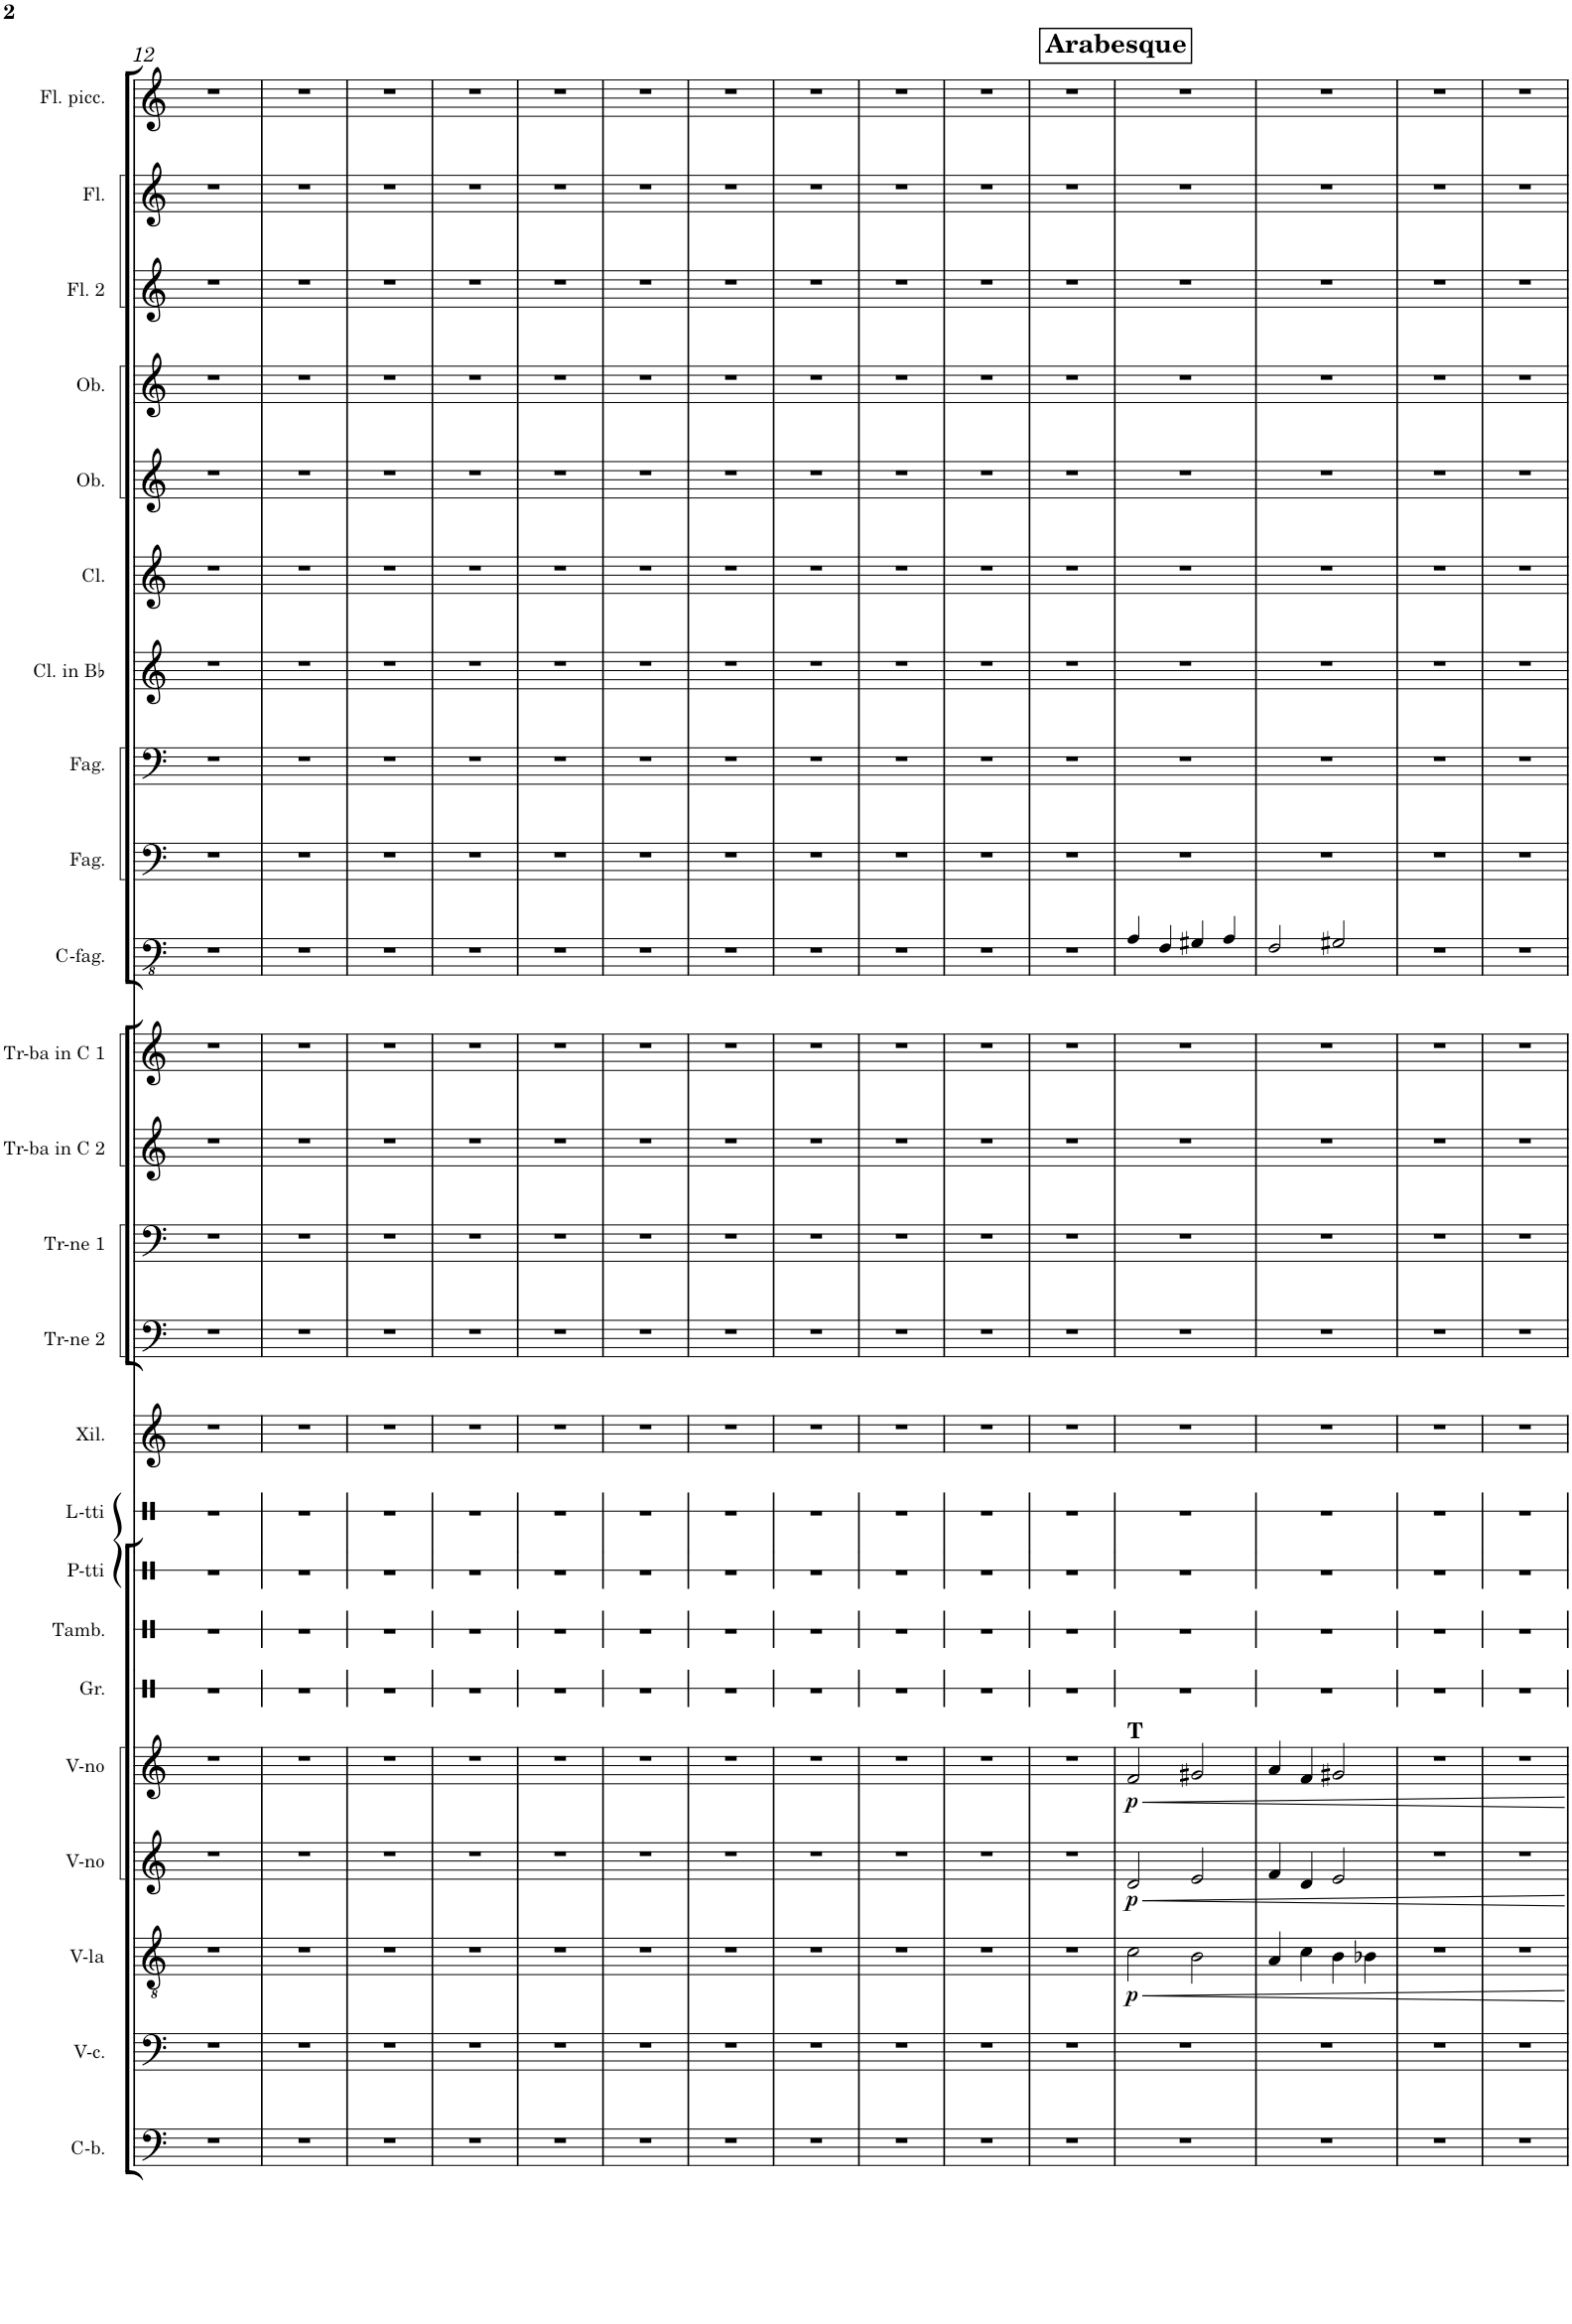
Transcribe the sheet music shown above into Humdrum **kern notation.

**kern	**kern	**kern	**dynam	**kern	**dynam	**kern	**dynam	**kern	**kern	**kern	**kern	**kern	**kern	**kern	**kern	**kern	**kern	**kern	**kern	**kern	**kern	**kern	**kern	**kern	**kern	**kern
*part24	*part23	*part22	*part22	*part21	*part21	*part20	*part20	*part19	*part18	*part17	*part16	*part15	*part14	*part13	*part12	*part11	*part10	*part9	*part8	*part7	*part6	*part5	*part4	*part3	*part2	*part1
*staff24	*staff23	*staff22	*staff22	*staff21	*staff21	*staff20	*staff20	*staff19	*staff18	*staff17	*staff16	*staff15	*staff14	*staff13	*staff12	*staff11	*staff10	*staff9	*staff8	*staff7	*staff6	*staff5	*staff4	*staff3	*staff2	*staff1
*I"Contrabbasso	*I"Violoncello	*I"Viola	*	*I"Violino	*	*I"Violino	*	*I"Grancassa	*I"Tamburo	*I"Piatti	*I"Legnetti	*I"Xilofono	*I"Trombone 2	*I"Trombone 1	*I"Tromba in C 2	*I"Tromba in C 1	*I"Controfagotto	*I"Fagotto	*I"Fagotto	*I"Clarinetto in Bb	*I"Clarinetto	*I"Oboe	*I"Oboe	*I"Flauto 2	*I"Flauto	*I"Flauto piccolo
*I'C-b.	*I'V-c.	*I'V-la	*	*I'V-no	*	*I'V-no	*	*I'Gr.	*I'Tamb.	*I'P-tti	*I'L-tti	*I'Xil.	*I'Tr-ne 2	*I'Tr-ne 1	*I'Tr-ba in C 2	*I'Tr-ba in C 1	*I'C-fag.	*I'Fag.	*I'Fag.	*I'Cl. in Bb	*I'Cl.	*I'Ob.	*I'Ob.	*I'Fl. 2	*I'Fl.	*I'Fl. picc.
!!LO:PB:g=z
*clefF4	*clefF4	*clefGv2	*	*clefG2	*	*clefG2	*	*clefX	*clefX	*clefX	*clefX	*clefG2	*clefF4	*clefF4	*clefG2	*clefG2	*clefFv4	*clefF4	*clefF4	*clefG2	*clefG2	*clefG2	*clefG2	*clefG2	*clefG2	*clefG2
*ITrd7c12	*	*	*	*	*	*	*	*	*	*	*	*	*	*	*ITrd1c2	*ITrd1c2	*	*	*	*ITrd1c2	*ITrd1c2	*	*	*	*	*ITrd-7c-12
*k[]	*k[]	*k[]	*	*k[]	*	*k[]	*	*k[]	*k[]	*k[]	*k[]	*k[]	*k[]	*k[]	*k[]	*k[]	*k[]	*k[]	*k[]	*k[]	*k[]	*k[]	*k[]	*k[]	*k[]	*k[]
*M4/4	*M4/4	*M4/4	*	*M4/4	*	*M4/4	*	*M4/4	*M4/4	*M4/4	*M4/4	*M4/4	*M4/4	*M4/4	*M4/4	*M4/4	*M4/4	*M4/4	*M4/4	*M4/4	*M4/4	*M4/4	*M4/4	*M4/4	*M4/4	*M4/4
=12	=12	=12	=12	=12	=12	=12	=12	=12	=12	=12	=12	=12	=12	=12	=12	=12	=12	=12	=12	=12	=12	=12	=12	=12	=12	=12
1r	1r	1r	.	1r	.	1r	.	1r	1r	1r	1r	1r	1r	1r	1r	1r	1r	1r	1r	1r	1r	1r	1r	1r	1r	1r
=13	=13	=13	=13	=13	=13	=13	=13	=13	=13	=13	=13	=13	=13	=13	=13	=13	=13	=13	=13	=13	=13	=13	=13	=13	=13	=13
1r	1r	1r	.	1r	.	1r	.	1r	1r	1r	1r	1r	1r	1r	1r	1r	1r	1r	1r	1r	1r	1r	1r	1r	1r	1r
=14	=14	=14	=14	=14	=14	=14	=14	=14	=14	=14	=14	=14	=14	=14	=14	=14	=14	=14	=14	=14	=14	=14	=14	=14	=14	=14
1r	1r	1r	.	1r	.	1r	.	1r	1r	1r	1r	1r	1r	1r	1r	1r	1r	1r	1r	1r	1r	1r	1r	1r	1r	1r
=15	=15	=15	=15	=15	=15	=15	=15	=15	=15	=15	=15	=15	=15	=15	=15	=15	=15	=15	=15	=15	=15	=15	=15	=15	=15	=15
1r	1r	1r	.	1r	.	1r	.	1r	1r	1r	1r	1r	1r	1r	1r	1r	1r	1r	1r	1r	1r	1r	1r	1r	1r	1r
=16	=16	=16	=16	=16	=16	=16	=16	=16	=16	=16	=16	=16	=16	=16	=16	=16	=16	=16	=16	=16	=16	=16	=16	=16	=16	=16
1r	1r	1r	.	1r	.	1r	.	1r	1r	1r	1r	1r	1r	1r	1r	1r	1r	1r	1r	1r	1r	1r	1r	1r	1r	1r
=17	=17	=17	=17	=17	=17	=17	=17	=17	=17	=17	=17	=17	=17	=17	=17	=17	=17	=17	=17	=17	=17	=17	=17	=17	=17	=17
1r	1r	1r	.	1r	.	1r	.	1r	1r	1r	1r	1r	1r	1r	1r	1r	1r	1r	1r	1r	1r	1r	1r	1r	1r	1r
=18	=18	=18	=18	=18	=18	=18	=18	=18	=18	=18	=18	=18	=18	=18	=18	=18	=18	=18	=18	=18	=18	=18	=18	=18	=18	=18
1r	1r	1r	.	1r	.	1r	.	1r	1r	1r	1r	1r	1r	1r	1r	1r	1r	1r	1r	1r	1r	1r	1r	1r	1r	1r
=19	=19	=19	=19	=19	=19	=19	=19	=19	=19	=19	=19	=19	=19	=19	=19	=19	=19	=19	=19	=19	=19	=19	=19	=19	=19	=19
1r	1r	1r	.	1r	.	1r	.	1r	1r	1r	1r	1r	1r	1r	1r	1r	1r	1r	1r	1r	1r	1r	1r	1r	1r	1r
=20	=20	=20	=20	=20	=20	=20	=20	=20	=20	=20	=20	=20	=20	=20	=20	=20	=20	=20	=20	=20	=20	=20	=20	=20	=20	=20
1r	1r	1r	.	1r	.	1r	.	1r	1r	1r	1r	1r	1r	1r	1r	1r	1r	1r	1r	1r	1r	1r	1r	1r	1r	1r
=21	=21	=21	=21	=21	=21	=21	=21	=21	=21	=21	=21	=21	=21	=21	=21	=21	=21	=21	=21	=21	=21	=21	=21	=21	=21	=21
1r	1r	1r	.	1r	.	1r	.	1r	1r	1r	1r	1r	1r	1r	1r	1r	1r	1r	1r	1r	1r	1r	1r	1r	1r	1r
=22	=22	=22	=22	=22	=22	=22	=22	=22	=22	=22	=22	=22	=22	=22	=22	=22	=22	=22	=22	=22	=22	=22	=22	=22	=22	=22
1r	1r	1r	.	1r	.	1r	.	1r	1r	1r	1r	1r	1r	1r	1r	1r	1r	1r	1r	1r	1r	1r	1r	1r	1r	1r
!!LO:REH:place=s1:a:B:cj:fs=14:t=Arabesque
=23	=23	=23	=23	=23	=23	=23	=23	=23	=23	=23	=23	=23	=23	=23	=23	=23	=23	=23	=23	=23	=23	=23	=23	=23	=23	=23
!	!	!	!	!	!	!LO:TX:a:B:t=T	!	!	!	!	!	!	!	!	!	!	!	!	!	!	!	!	!	!	!	!
!	!	!	!LO:DY:b	!	!LO:DY:b	!	!LO:DY:b	!	!	!	!	!	!	!	!	!	!	!	!	!	!	!	!	!	!	!
1r	1r	2c\	p	2d/	p	2f/	p	1r	1r	1r	1r	1r	1r	1r	1r	1r	4AA/	1r	1r	1r	1r	1r	1r	1r	1r	1r
.	.	.	.	.	.	.	.	.	.	.	.	.	.	.	.	.	4FF/	.	.	.	.	.	.	.	.	.
.	.	2B\	.	2e/	.	2g#X/	.	.	.	.	.	.	.	.	.	.	4GG#X/	.	.	.	.	.	.	.	.	.
.	.	.	.	.	.	.	.	.	.	.	.	.	.	.	.	.	4AA/	.	.	.	.	.	.	.	.	.
=24	=24	=24	=24	=24	=24	=24	=24	=24	=24	=24	=24	=24	=24	=24	=24	=24	=24	=24	=24	=24	=24	=24	=24	=24	=24	=24
1r	1r	4A/	.	4f/	.	4a/	.	1r	1r	1r	1r	1r	1r	1r	1r	1r	2FF/	1r	1r	1r	1r	1r	1r	1r	1r	1r
.	.	4c\	.	4d/	.	4f/	.	.	.	.	.	.	.	.	.	.	.	.	.	.	.	.	.	.	.	.
.	.	4B\	.	2e/	.	2g#X/	.	.	.	.	.	.	.	.	.	.	2GG#X/	.	.	.	.	.	.	.	.	.
.	.	4B-X\	.	.	.	.	.	.	.	.	.	.	.	.	.	.	.	.	.	.	.	.	.	.	.	.
=25	=25	=25	=25	=25	=25	=25	=25	=25	=25	=25	=25	=25	=25	=25	=25	=25	=25	=25	=25	=25	=25	=25	=25	=25	=25	=25
1r	1r	1r	.	1r	.	1r	.	1r	1r	1r	1r	1r	1r	1r	1r	1r	1r	1r	1r	1r	1r	1r	1r	1r	1r	1r
=26	=26	=26	=26	=26	=26	=26	=26	=26	=26	=26	=26	=26	=26	=26	=26	=26	=26	=26	=26	=26	=26	=26	=26	=26	=26	=26
1r	1r	1r	.	1r	.	1r	.	1r	1r	1r	1r	1r	1r	1r	1r	1r	1r	1r	1r	1r	1r	1r	1r	1r	1r	1r
=	=	=	=	=	=	=	=	=	=	=	=	=	=	=	=	=	=	=	=	=	=	=	=	=	=	=
*-	*-	*-	*-	*-	*-	*-	*-	*-	*-	*-	*-	*-	*-	*-	*-	*-	*-	*-	*-	*-	*-	*-	*-	*-	*-	*-
